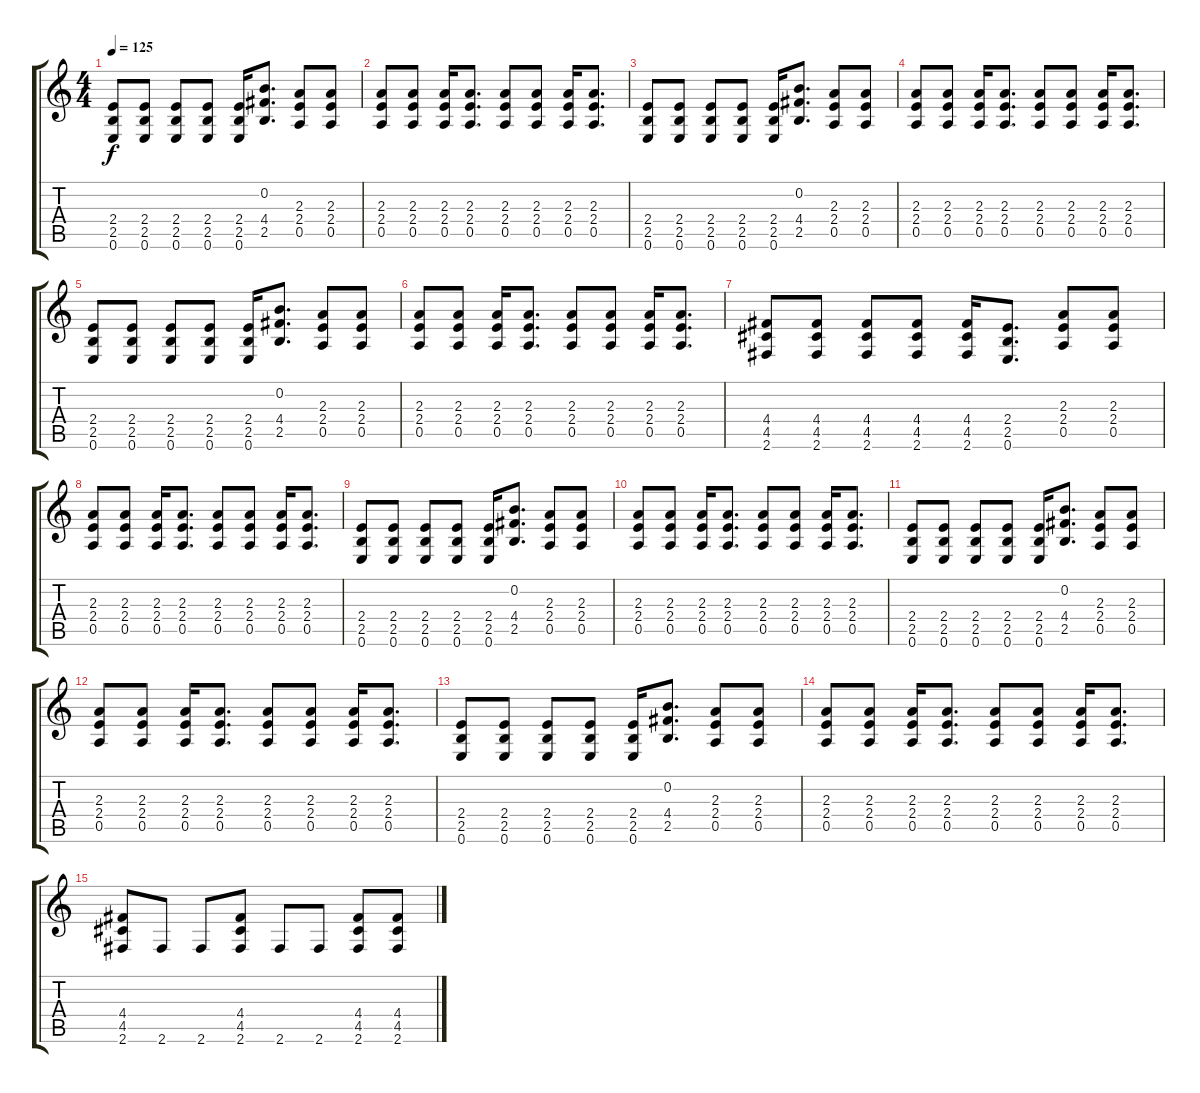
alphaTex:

\track "" {instrument distortionguitar}
\staff {score tabs}
\tuning (E4 B3 G3 D3 A2 E2) {hide}
\ts (4 4)
\tempo 125
\clef g2
\ks c
(2.4 2.5 0.6).8{dy f} (2.4 2.5 0.6).8 (2.4 2.5 0.6).8 (2.4 2.5 0.6).8 (2.4 2.5 0.6).16 (0.2 4.4 2.5).8{d} (2.3 2.4 0.5).8 (2.3 2.4 0.5).8 |
(2.3 2.4 0.5).8 (2.3 2.4 0.5).8 (2.3 2.4 0.5).16 (2.3 2.4 0.5).8{d} (2.3 2.4 0.5).8 (2.3 2.4 0.5).8 (2.3 2.4 0.5).16 (2.3 2.4 0.5).8{d} |
(2.4 2.5 0.6).8 (2.4 2.5 0.6).8 (2.4 2.5 0.6).8 (2.4 2.5 0.6).8 (2.4 2.5 0.6).16 (0.2 4.4 2.5).8{d} (2.3 2.4 0.5).8 (2.3 2.4 0.5).8 |
(2.3 2.4 0.5).8 (2.3 2.4 0.5).8 (2.3 2.4 0.5).16 (2.3 2.4 0.5).8{d} (2.3 2.4 0.5).8 (2.3 2.4 0.5).8 (2.3 2.4 0.5).16 (2.3 2.4 0.5).8{d} |
(2.4 2.5 0.6).8 (2.4 2.5 0.6).8 (2.4 2.5 0.6).8 (2.4 2.5 0.6).8 (2.4 2.5 0.6).16 (0.2 4.4 2.5).8{d} (2.3 2.4 0.5).8 (2.3 2.4 0.5).8 |
(2.3 2.4 0.5).8 (2.3 2.4 0.5).8 (2.3 2.4 0.5).16 (2.3 2.4 0.5).8{d} (2.3 2.4 0.5).8 (2.3 2.4 0.5).8 (2.3 2.4 0.5).16 (2.3 2.4 0.5).8{d} |
(4.4 4.5 2.6).8 (4.4 4.5 2.6).8 (4.4 4.5 2.6).8 (4.4 4.5 2.6).8 (4.4 4.5 2.6).16 (2.4 2.5 0.6).8{d} (2.3 2.4 0.5).8 (2.3 2.4 0.5).8 |
(2.3 2.4 0.5).8 (2.3 2.4 0.5).8 (2.3 2.4 0.5).16 (2.3 2.4 0.5).8{d} (2.3 2.4 0.5).8 (2.3 2.4 0.5).8 (2.3 2.4 0.5).16 (2.3 2.4 0.5).8{d} |
(2.4 2.5 0.6).8 (2.4 2.5 0.6).8 (2.4 2.5 0.6).8 (2.4 2.5 0.6).8 (2.4 2.5 0.6).16 (0.2 4.4 2.5).8{d} (2.3 2.4 0.5).8 (2.3 2.4 0.5).8 |
(2.3 2.4 0.5).8 (2.3 2.4 0.5).8 (2.3 2.4 0.5).16 (2.3 2.4 0.5).8{d} (2.3 2.4 0.5).8 (2.3 2.4 0.5).8 (2.3 2.4 0.5).16 (2.3 2.4 0.5).8{d} |
(2.4 2.5 0.6).8 (2.4 2.5 0.6).8 (2.4 2.5 0.6).8 (2.4 2.5 0.6).8 (2.4 2.5 0.6).16 (0.2 4.4 2.5).8{d} (2.3 2.4 0.5).8 (2.3 2.4 0.5).8 |
(2.3 2.4 0.5).8 (2.3 2.4 0.5).8 (2.3 2.4 0.5).16 (2.3 2.4 0.5).8{d} (2.3 2.4 0.5).8 (2.3 2.4 0.5).8 (2.3 2.4 0.5).16 (2.3 2.4 0.5).8{d} |
(2.4 2.5 0.6).8 (2.4 2.5 0.6).8 (2.4 2.5 0.6).8 (2.4 2.5 0.6).8 (2.4 2.5 0.6).16 (0.2 4.4 2.5).8{d} (2.3 2.4 0.5).8 (2.3 2.4 0.5).8 |
(2.3 2.4 0.5).8 (2.3 2.4 0.5).8 (2.3 2.4 0.5).16 (2.3 2.4 0.5).8{d} (2.3 2.4 0.5).8 (2.3 2.4 0.5).8 (2.3 2.4 0.5).16 (2.3 2.4 0.5).8{d} |
(4.4 4.5 2.6).8 2.6.8 2.6.8 (4.4 4.5 2.6).8 2.6.8 2.6.8 (4.4 4.5 2.6).8 (4.4 4.5 2.6).8
